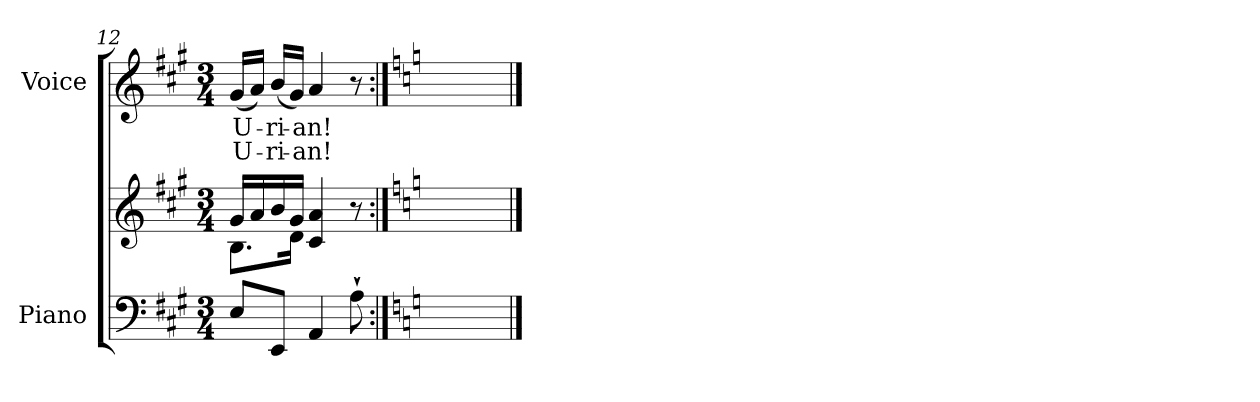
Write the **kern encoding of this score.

**kern	**kern	**kern	**text	**text
*part2	*part2	*part1	*part1	*part1
*staff3	*staff2	*staff1	*staff1	*staff1
*I"Piano	*	*I"Voice	*	*
*I'Pno.	*	*I'Voice	*	*
*clefF4	*clefG2	*clefG2	*	*
*k[f#c#g#]	*k[f#c#g#]	*k[f#c#g#]	*	*
*A:	*A:	*A:	*	*
*M3/4	*M3/4	*M3/4	*	*
=12	=12	=12	=12	=12
*	*^	*	*	*
!	!	!	!	!LO:LY:b:color=#000000	!LO:LY:b:color=#000000
8Ei/L	16g#i/LL	8.Bi\L	(16g#i/LL	U-	U-
.	16ai/	.	16ai/JJ)	.	.
!	!	!	!	!LO:LY:b:color=#000000	!LO:LY:b:color=#000000
8EEi/J	16bi/	.	(16bi/LL	-ri-	-ri-
.	16g#i/JJ	16di\Jk	16g#i/JJ)	.	.
!	!	!	!	!LO:LY:b:color=#000000	!LO:LY:b:color=#000000
4AAi/	4c#i/ 4ai	4.ryy	4ai/	-an!	-an!
8A`i\	8r	.	8r	.	.
*	*v	*v	*	*	*
!!LO:PB:g=z
=13:|!	=13:|!	=13:|!	=13:|!	=13:|!
*k[]	*k[]	*k[]	*	*
*a:	*a:	*a:	*	*
!LO:N:vis=1	!LO:N:vis=1	!LO:N:vis=1	!	!
2.ryy	2.ryy	2.ryy	.	.
==	==	==	==	==
*-	*-	*-	*-	*-
